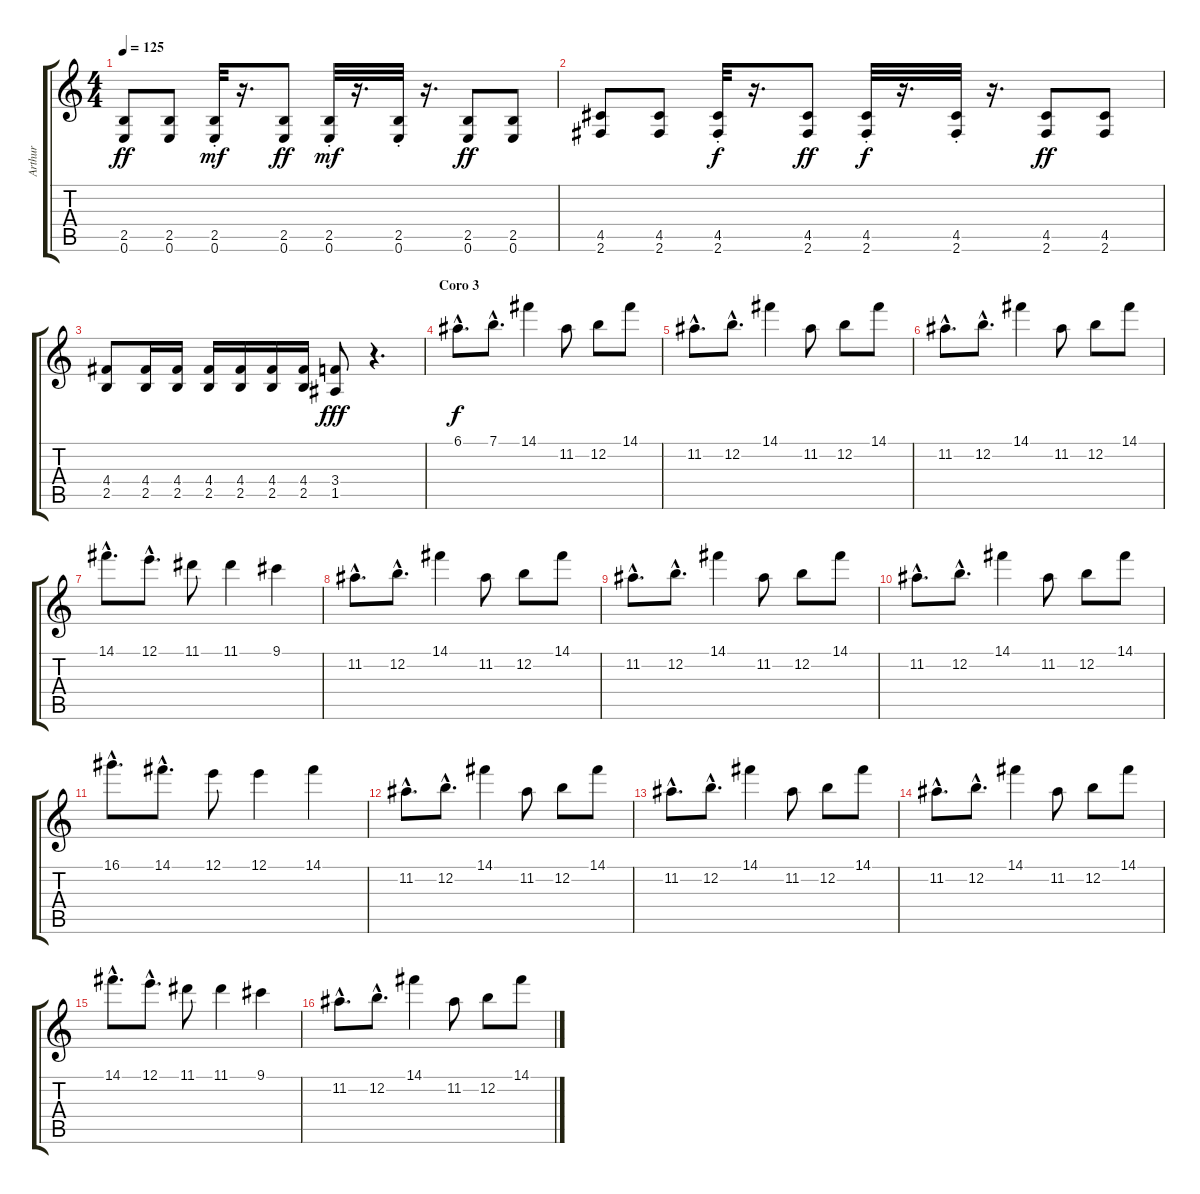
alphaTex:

\track ("Arthur" "Arthur") {instrument distortionguitar}
\staff {score tabs}
\tuning (E4 B3 G3 D3 A2 E2) {hide}
\ts (4 4)
\tempo 125
\clef g2
\ks c
(2.5 0.6).8{dy ff} (2.5 0.6).8 (2.5{st} 0.6{st}).32{dy mf} r.16{d} (2.5 0.6).8{dy ff} (2.5{st} 0.6{st}).32{dy mf} r.16{d} (2.5{st} 0.6{st}).32 r.16{d} (2.5 0.6).8{dy ff} (2.5 0.6).8 |
(4.5 2.6).8 (4.5 2.6).8 (4.5{st} 2.6{st}).32{dy f} r.16{d} (4.5 2.6).8{dy ff} (4.5{st} 2.6{st}).32{dy f} r.16{d} (4.5{st} 2.6{st}).32 r.16{d} (4.5 2.6).8{dy ff} (4.5 2.6).8 |
(4.4 2.5).8 (4.4 2.5).16 (4.4 2.5).16 (4.4 2.5).16 (4.4 2.5).16 (4.4 2.5).16 (4.4 2.5).16 (3.4 1.5).8{dy fff} r.4{d} |
\section ("" "Coro 3")
6.1{hac}.8{d dy f volume 12} 7.1{hac}.8{d} 14.1.4 11.2.8 12.2.8 14.1.8 |
11.2{hac}.8{d} 12.2{hac}.8{d} 14.1.4 11.2.8 12.2.8 14.1.8 |
11.2{hac}.8{d} 12.2{hac}.8{d} 14.1.4 11.2.8 12.2.8 14.1.8 |
14.1{hac}.8{d} 12.1{hac}.8{d} 11.1.8 11.1.4 9.1.4 |
11.2{hac}.8{d} 12.2{hac}.8{d} 14.1.4 11.2.8 12.2.8 14.1.8 |
11.2{hac}.8{d} 12.2{hac}.8{d} 14.1.4 11.2.8 12.2.8 14.1.8 |
11.2{hac}.8{d} 12.2{hac}.8{d} 14.1.4 11.2.8 12.2.8 14.1.8 |
16.1{hac}.8{d} 14.1{hac}.8{d} 12.1.8 12.1.4 14.1.4 |
11.2{hac}.8{d} 12.2{hac}.8{d} 14.1.4 11.2.8 12.2.8 14.1.8 |
11.2{hac}.8{d} 12.2{hac}.8{d} 14.1.4 11.2.8 12.2.8 14.1.8 |
11.2{hac}.8{d} 12.2{hac}.8{d} 14.1.4 11.2.8 12.2.8 14.1.8 |
14.1{hac}.8{d} 12.1{hac}.8{d} 11.1.8 11.1.4 9.1.4 |
11.2{hac}.8{d} 12.2{hac}.8{d} 14.1.4 11.2.8 12.2.8 14.1.8
